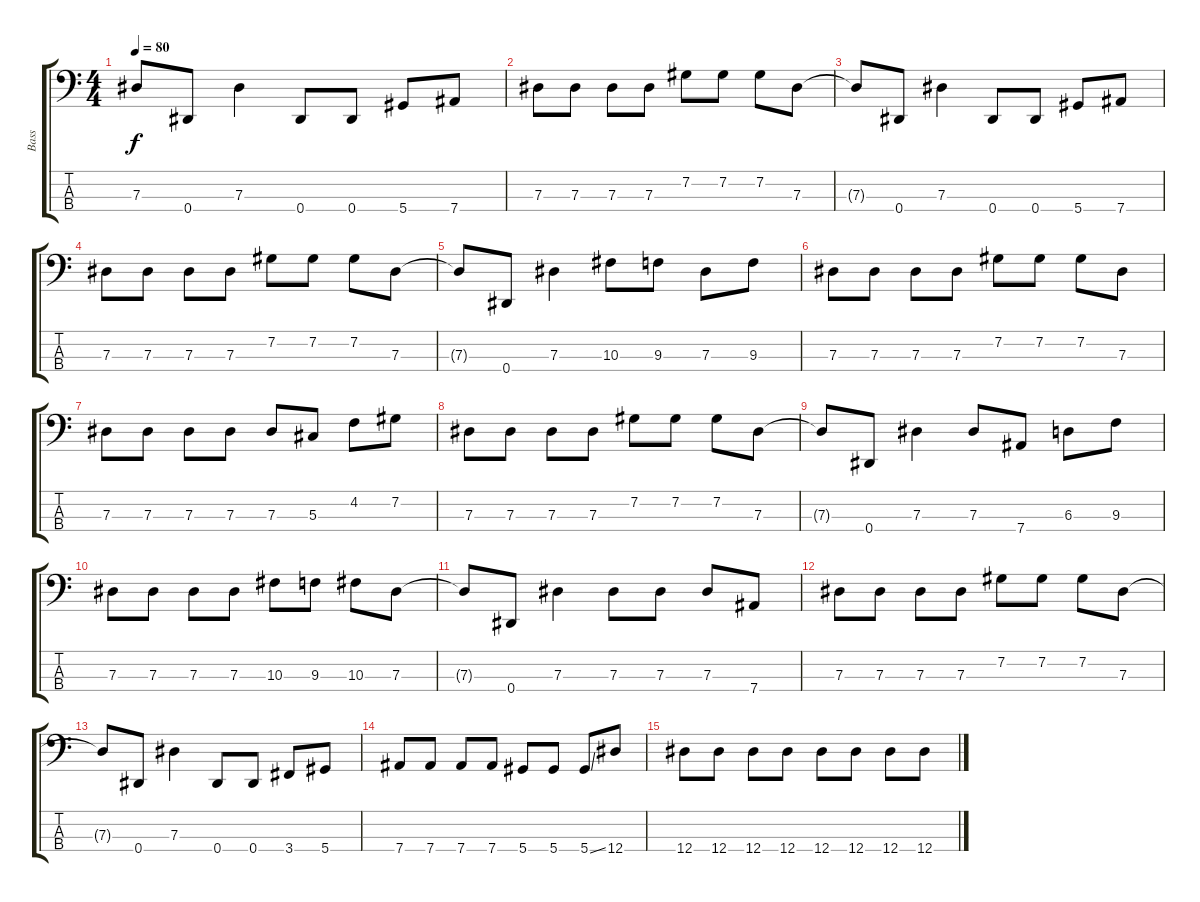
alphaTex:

\track ("Bass" "Bass") {instrument electricbasspick}
\staff {score tabs}
\tuning (Gb2 Db2 Ab1 Eb1) {hide}
\ts (4 4)
\tempo 80
\clef f4
\ks c
7.3{t}.8{dy f} 0.4.8 7.3.4 0.4.8 0.4.8 5.4.8 7.4.8 |
7.3.8 7.3.8 7.3.8 7.3.8 7.2.8 7.2.8 7.2.8 7.3.8 |
7.3{t}.8 0.4.8 7.3.4 0.4.8 0.4.8 5.4.8 7.4.8 |
7.3.8 7.3.8 7.3.8 7.3.8 7.2.8 7.2.8 7.2.8 7.3.8 |
7.3{t}.8 0.4.8 7.3.4 10.3.8 9.3.8 7.3.8 9.3.8 |
7.3.8 7.3.8 7.3.8 7.3.8 7.2.8 7.2.8 7.2.8 7.3.8 |
7.3.8 7.3.8 7.3.8 7.3.8 7.3.8 5.3.8 4.2.8 7.2.8 |
7.3.8 7.3.8 7.3.8 7.3.8 7.2.8 7.2.8 7.2.8 7.3.8 |
7.3{t}.8 0.4.8 7.3.4 7.3.8 7.4.8 6.3.8 9.3.8 |
7.3.8 7.3.8 7.3.8 7.3.8 10.3.8 9.3.8 10.3.8 7.3.8 |
7.3{t}.8 0.4.8 7.3.4 7.3.8 7.3.8 7.3.8 7.4.8 |
7.3.8 7.3.8 7.3.8 7.3.8 7.2.8 7.2.8 7.2.8 7.3.8 |
7.3{t}.8 0.4.8 7.3.4 0.4.8 0.4.8 3.4.8 5.4.8 |
7.4.8 7.4.8 7.4.8 7.4.8 5.4.8 5.4.8 5.4{ss}.8 12.4.8 |
12.4.8 12.4.8 12.4.8 12.4.8 12.4.8 12.4.8 12.4.8 12.4.8
